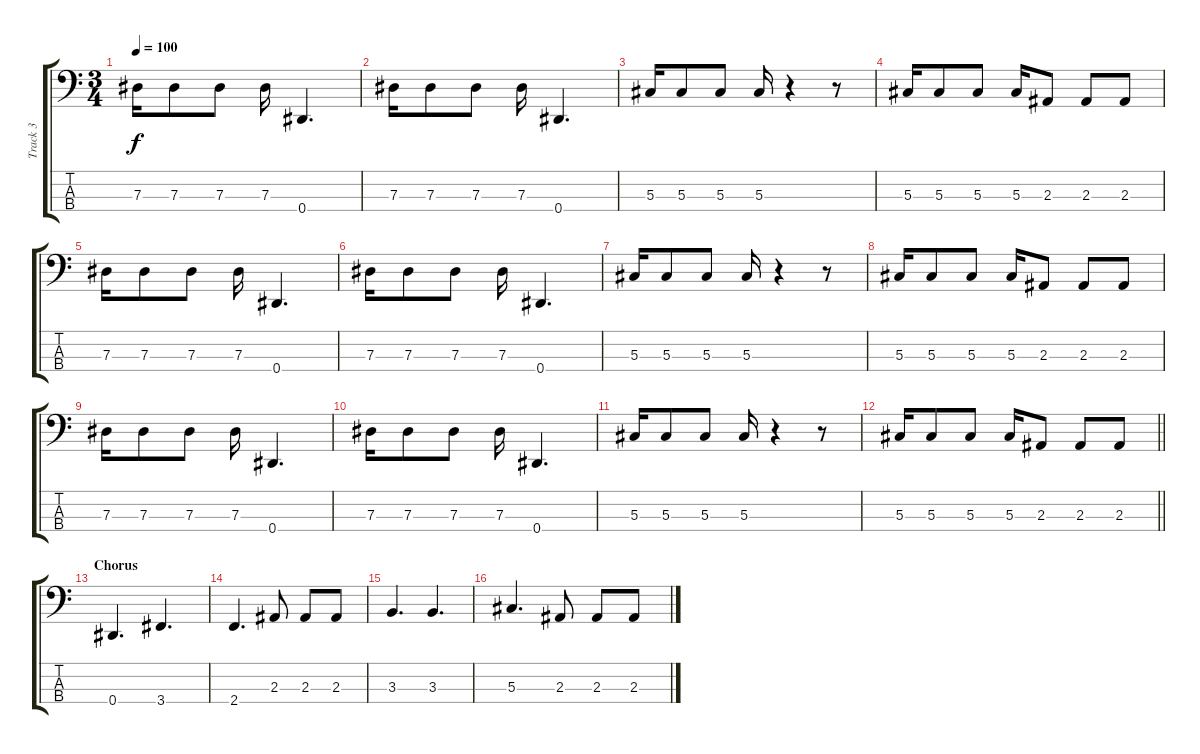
\track ("Track 3" "Track 3") {instrument electricbassfinger}
\staff {score tabs}
\tuning (Gb2 Db2 Ab1 Eb1) {hide}
\ts (3 4)
\tempo 100
\clef f4
\ks c
7.3.16{dy f} 7.3.8 7.3.8 7.3.16 0.4.4{d} |
7.3.16 7.3.8 7.3.8 7.3.16 0.4.4{d} |
5.3.16 5.3.8 5.3.8 5.3.16 r.4 r.8 |
5.3.16 5.3.8 5.3.8 5.3.16 2.3.8 2.3.8 2.3.8 |
7.3.16 7.3.8 7.3.8 7.3.16 0.4.4{d} |
7.3.16 7.3.8 7.3.8 7.3.16 0.4.4{d} |
5.3.16 5.3.8 5.3.8 5.3.16 r.4 r.8 |
5.3.16 5.3.8 5.3.8 5.3.16 2.3.8 2.3.8 2.3.8 |
7.3.16 7.3.8 7.3.8 7.3.16 0.4.4{d} |
7.3.16 7.3.8 7.3.8 7.3.16 0.4.4{d} |
5.3.16 5.3.8 5.3.8 5.3.16 r.4 r.8 |
\barLineRight lightlight
5.3.16 5.3.8 5.3.8 5.3.16 2.3.8 2.3.8 2.3.8 |
\section ("" "Chorus")
0.4.4{d} 3.4.4{d} |
2.4.4{d} 2.3.8 2.3.8 2.3.8 |
3.3.4{d} 3.3.4{d} |
5.3.4{d} 2.3.8 2.3.8 2.3.8
